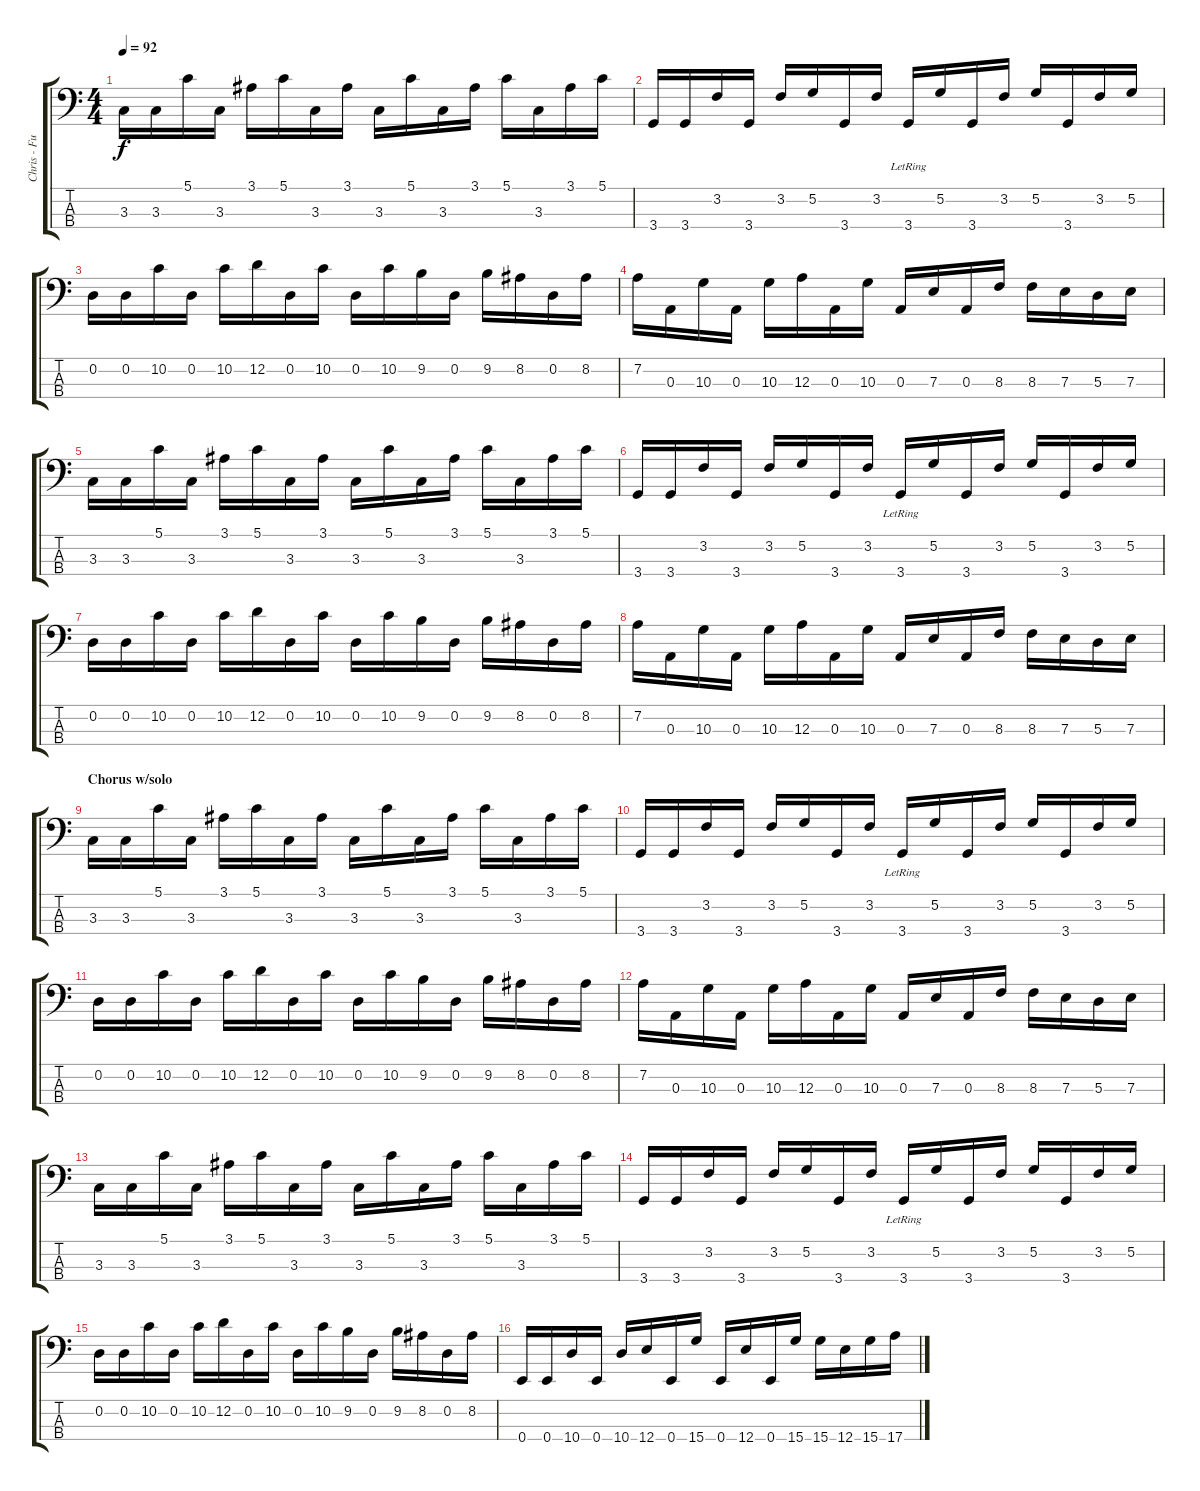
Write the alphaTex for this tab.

\track ("Chris - Fuzz Bass 2" "Chris - Fu") {instrument contrabass}
\staff {score tabs}
\tuning (G2 D2 A1 E1) {hide}
\ts (4 4)
\tempo 92
\clef f4
\ks c
3.3.16{dy f} 3.3.16 5.1.16 3.3.16 3.1.16 5.1.16 3.3.16 3.1.16 3.3.16 5.1.16 3.3.16 3.1.16 5.1.16 3.3.16 3.1.16 5.1.16 |
3.4.16 3.4.16 3.2.16 3.4.16 3.2.16 5.2.16 3.4.16 3.2.16 3.4{lr}.16 5.2.16 3.4.16 3.2.16 5.2.16 3.4.16 3.2.16 5.2.16 |
0.2.16 0.2.16 10.2.16 0.2.16 10.2.16 12.2.16 0.2.16 10.2.16 0.2.16 10.2.16 9.2.16 0.2.16 9.2.16 8.2.16 0.2.16 8.2.16 |
7.2.16 0.3.16 10.3.16 0.3.16 10.3.16 12.3.16 0.3.16 10.3.16 0.3.16 7.3.16 0.3.16 8.3.16 8.3.16 7.3.16 5.3.16 7.3.16 |
3.3.16 3.3.16 5.1.16 3.3.16 3.1.16 5.1.16 3.3.16 3.1.16 3.3.16 5.1.16 3.3.16 3.1.16 5.1.16 3.3.16 3.1.16 5.1.16 |
3.4.16 3.4.16 3.2.16 3.4.16 3.2.16 5.2.16 3.4.16 3.2.16 3.4{lr}.16 5.2.16 3.4.16 3.2.16 5.2.16 3.4.16 3.2.16 5.2.16 |
0.2.16 0.2.16 10.2.16 0.2.16 10.2.16 12.2.16 0.2.16 10.2.16 0.2.16 10.2.16 9.2.16 0.2.16 9.2.16 8.2.16 0.2.16 8.2.16 |
7.2.16 0.3.16 10.3.16 0.3.16 10.3.16 12.3.16 0.3.16 10.3.16 0.3.16 7.3.16 0.3.16 8.3.16 8.3.16 7.3.16 5.3.16 7.3.16 |
\section ("" "Chorus w/solo")
3.3.16 3.3.16 5.1.16 3.3.16 3.1.16 5.1.16 3.3.16 3.1.16 3.3.16 5.1.16 3.3.16 3.1.16 5.1.16 3.3.16 3.1.16 5.1.16 |
3.4.16 3.4.16 3.2.16 3.4.16 3.2.16 5.2.16 3.4.16 3.2.16 3.4{lr}.16 5.2.16 3.4.16 3.2.16 5.2.16 3.4.16 3.2.16 5.2.16 |
0.2.16 0.2.16 10.2.16 0.2.16 10.2.16 12.2.16 0.2.16 10.2.16 0.2.16 10.2.16 9.2.16 0.2.16 9.2.16 8.2.16 0.2.16 8.2.16 |
7.2.16 0.3.16 10.3.16 0.3.16 10.3.16 12.3.16 0.3.16 10.3.16 0.3.16 7.3.16 0.3.16 8.3.16 8.3.16 7.3.16 5.3.16 7.3.16 |
3.3.16 3.3.16 5.1.16 3.3.16 3.1.16 5.1.16 3.3.16 3.1.16 3.3.16 5.1.16 3.3.16 3.1.16 5.1.16 3.3.16 3.1.16 5.1.16 |
3.4.16 3.4.16 3.2.16 3.4.16 3.2.16 5.2.16 3.4.16 3.2.16 3.4{lr}.16 5.2.16 3.4.16 3.2.16 5.2.16 3.4.16 3.2.16 5.2.16 |
0.2.16 0.2.16 10.2.16 0.2.16 10.2.16 12.2.16 0.2.16 10.2.16 0.2.16 10.2.16 9.2.16 0.2.16 9.2.16 8.2.16 0.2.16 8.2.16 |
0.4.16 0.4.16 10.4.16 0.4.16 10.4.16 12.4.16 0.4.16 15.4.16 0.4.16 12.4.16 0.4.16 15.4.16 15.4.16 12.4.16 15.4.16 17.4.16
